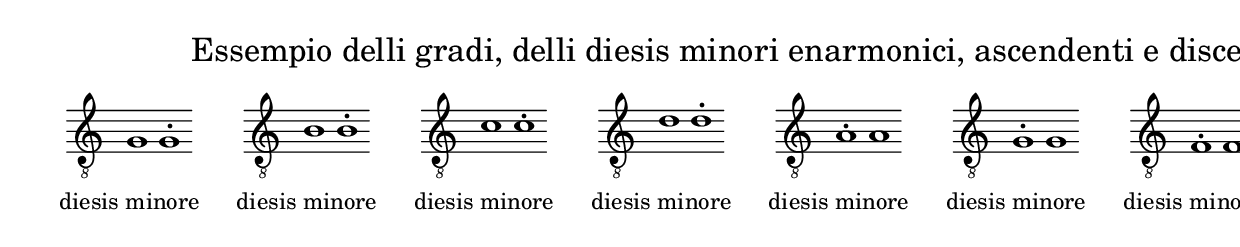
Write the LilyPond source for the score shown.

\version "2.22.2"

% Auto generated file

\header {
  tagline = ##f
}

dot = {
   \once \override Script.add-stem-support = ##f
   \once \override Script.toward-stem-shift = 0
   \once \override Script.skyline-horizontal-padding = 0
   \once \override Script.direction = 1
   \once \override Script.font-size = 1
}

\markup {
  \center-column {
    \line {
      \center-align
      \fontsize#3 { \concat { \normal-text "Essempio delli gradi, delli diesis minori enarmonici, ascendenti e discendenti"} }
    }
    \null
    \line {
      \center-column {

        \line {
          \score {
            <<
              \new Staff \with { instrumentName = ""} {
                \override Staff.TimeSignature.stencil = ##f
                \override Staff.NoteHead.style = #'baroque
                \accidentalStyle Score.forget
                \override Rest.style = #'default
                \override NoteHead.style = #'default
                \cadenzaOn
                \clef "treble_8"
                \key c #`((0 . ,NATURAL) (1 . ,NATURAL) (2 . ,NATURAL)
                          (3 . ,NATURAL) (4 . ,NATURAL) (5 . ,NATURAL)
                          (6 . ,NATURAL))  g1   \dot g1-.  
                \cadenzaOff
              }
            >>
            \layout {
              \context {
                \Score
                \override SpacingSpanner.common-shortest-duration = #(ly:make-moment 1)
              }
            }
          }
        }
        \null
        \line {
          \left-align {  \normal-text "diesis minore" }
        }

      }
      \hspace #3 
      \center-column {

        \line {
          \score {
            <<
              \new Staff \with { instrumentName = ""} {
                \override Staff.TimeSignature.stencil = ##f
                \override Staff.NoteHead.style = #'baroque
                \accidentalStyle Score.forget
                \override Rest.style = #'default
                \override NoteHead.style = #'default
                \cadenzaOn
                \clef "treble_8"
                \key c #`((0 . ,NATURAL) (1 . ,NATURAL) (2 . ,NATURAL)
                          (3 . ,NATURAL) (4 . ,NATURAL) (5 . ,NATURAL)
                          (6 . ,NATURAL))  b1   \dot b1-.  
                \cadenzaOff
              }
            >>
            \layout {
              \context {
                \Score
                \override SpacingSpanner.common-shortest-duration = #(ly:make-moment 1)
              }
            }
          }
        }
        \null
        \line {
          \left-align {  \normal-text "diesis minore" }
        }

      }
      \hspace #3 
      \center-column {

        \line {
          \score {
            <<
              \new Staff \with { instrumentName = ""} {
                \override Staff.TimeSignature.stencil = ##f
                \override Staff.NoteHead.style = #'baroque
                \accidentalStyle Score.forget
                \override Rest.style = #'default
                \override NoteHead.style = #'default
                \cadenzaOn
                \clef "treble_8"
                \key c #`((0 . ,NATURAL) (1 . ,NATURAL) (2 . ,NATURAL)
                          (3 . ,NATURAL) (4 . ,NATURAL) (5 . ,NATURAL)
                          (6 . ,NATURAL))  c'1   \dot c'1-.  
                \cadenzaOff
              }
            >>
            \layout {
              \context {
                \Score
                \override SpacingSpanner.common-shortest-duration = #(ly:make-moment 1)
              }
            }
          }
        }
        \null
        \line {
          \left-align {  \normal-text "diesis minore" }
        }

      }
      \hspace #3 
      \center-column {

        \line {
          \score {
            <<
              \new Staff \with { instrumentName = ""} {
                \override Staff.TimeSignature.stencil = ##f
                \override Staff.NoteHead.style = #'baroque
                \accidentalStyle Score.forget
                \override Rest.style = #'default
                \override NoteHead.style = #'default
                \cadenzaOn
                \clef "treble_8"
                \key c #`((0 . ,NATURAL) (1 . ,NATURAL) (2 . ,NATURAL)
                          (3 . ,NATURAL) (4 . ,NATURAL) (5 . ,NATURAL)
                          (6 . ,NATURAL))  d'1   \dot d'1-.  
                \cadenzaOff
              }
            >>
            \layout {
              \context {
                \Score
                \override SpacingSpanner.common-shortest-duration = #(ly:make-moment 1)
              }
            }
          }
        }
        \null
        \line {
          \left-align {  \normal-text "diesis minore" }
        }

      }
      \hspace #3 
      \center-column {

        \line {
          \score {
            <<
              \new Staff \with { instrumentName = ""} {
                \override Staff.TimeSignature.stencil = ##f
                \override Staff.NoteHead.style = #'baroque
                \accidentalStyle Score.forget
                \override Rest.style = #'default
                \override NoteHead.style = #'default
                \cadenzaOn
                \clef "treble_8"
                \key c #`((0 . ,NATURAL) (1 . ,NATURAL) (2 . ,NATURAL)
                          (3 . ,NATURAL) (4 . ,NATURAL) (5 . ,NATURAL)
                          (6 . ,NATURAL))  \dot a1-.   a1  
                \cadenzaOff
              }
            >>
            \layout {
              \context {
                \Score
                \override SpacingSpanner.common-shortest-duration = #(ly:make-moment 1)
              }
            }
          }
        }
        \null
        \line {
          \left-align {  \normal-text "diesis minore" }
        }

      }
      \hspace #3 
      \center-column {

        \line {
          \score {
            <<
              \new Staff \with { instrumentName = ""} {
                \override Staff.TimeSignature.stencil = ##f
                \override Staff.NoteHead.style = #'baroque
                \accidentalStyle Score.forget
                \override Rest.style = #'default
                \override NoteHead.style = #'default
                \cadenzaOn
                \clef "treble_8"
                \key c #`((0 . ,NATURAL) (1 . ,NATURAL) (2 . ,NATURAL)
                          (3 . ,NATURAL) (4 . ,NATURAL) (5 . ,NATURAL)
                          (6 . ,NATURAL))  \dot g1-.   g1  
                \cadenzaOff
              }
            >>
            \layout {
              \context {
                \Score
                \override SpacingSpanner.common-shortest-duration = #(ly:make-moment 1)
              }
            }
          }
        }
        \null
        \line {
          \left-align {  \normal-text "diesis minore" }
        }

      }
      \hspace #3 
      \center-column {

        \line {
          \score {
            <<
              \new Staff \with { instrumentName = ""} {
                \override Staff.TimeSignature.stencil = ##f
                \override Staff.NoteHead.style = #'baroque
                \accidentalStyle Score.forget
                \override Rest.style = #'default
                \override NoteHead.style = #'default
                \cadenzaOn
                \clef "treble_8"
                \key c #`((0 . ,NATURAL) (1 . ,NATURAL) (2 . ,NATURAL)
                          (3 . ,NATURAL) (4 . ,NATURAL) (5 . ,NATURAL)
                          (6 . ,NATURAL))  \dot f1-.   f1  
                \cadenzaOff
              }
            >>
            \layout {
              \context {
                \Score
                \override SpacingSpanner.common-shortest-duration = #(ly:make-moment 1)
              }
            }
          }
        }
        \null
        \line {
          \left-align {  \normal-text "diesis minore" }
        }

      }
      \hspace #3 
      \center-column {

        \line {
          \score {
            <<
              \new Staff \with { instrumentName = ""} {
                \override Staff.TimeSignature.stencil = ##f
                \override Staff.NoteHead.style = #'baroque
                \accidentalStyle Score.forget
                \override Rest.style = #'default
                \override NoteHead.style = #'default
                \cadenzaOn
                \clef "treble_8"
                \key c #`((0 . ,NATURAL) (1 . ,NATURAL) (2 . ,NATURAL)
                          (3 . ,NATURAL) (4 . ,NATURAL) (5 . ,NATURAL)
                          (6 . ,NATURAL))  \dot e1-.   e1  
                \cadenzaOff
              }
            >>
            \layout {
              \context {
                \Score
                \override SpacingSpanner.common-shortest-duration = #(ly:make-moment 1)
              }
            }
          }
        }
        \null
        \line {
          \left-align {  \normal-text "diesis minore" }
        }

      }
      \hspace #3 

    }
  }
}